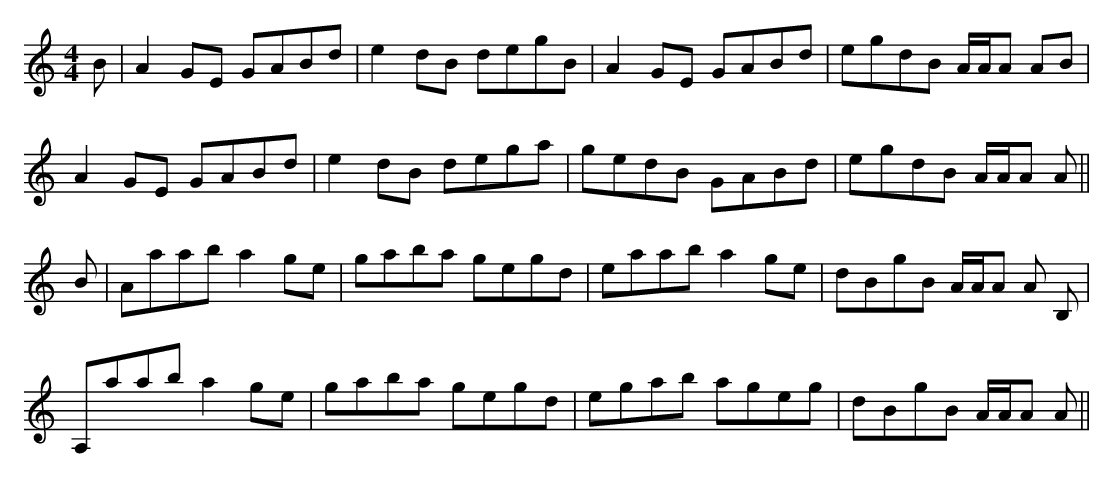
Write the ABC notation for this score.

X:1
M:4/4
K:Amin
B|A2GE GABd|e2dB degB|A2GE GABd|egdB A/A/A AB|
A2GE GABd|e2dB dega|gedB GABd|egdB A/A/A A||
B|Aaab a2ge|gaba gegd|eaab a2ge|dBgB A/A/A A B,|
A,aab a2ge|gaba gegd|egab ageg|dBgB A/A/A A||
